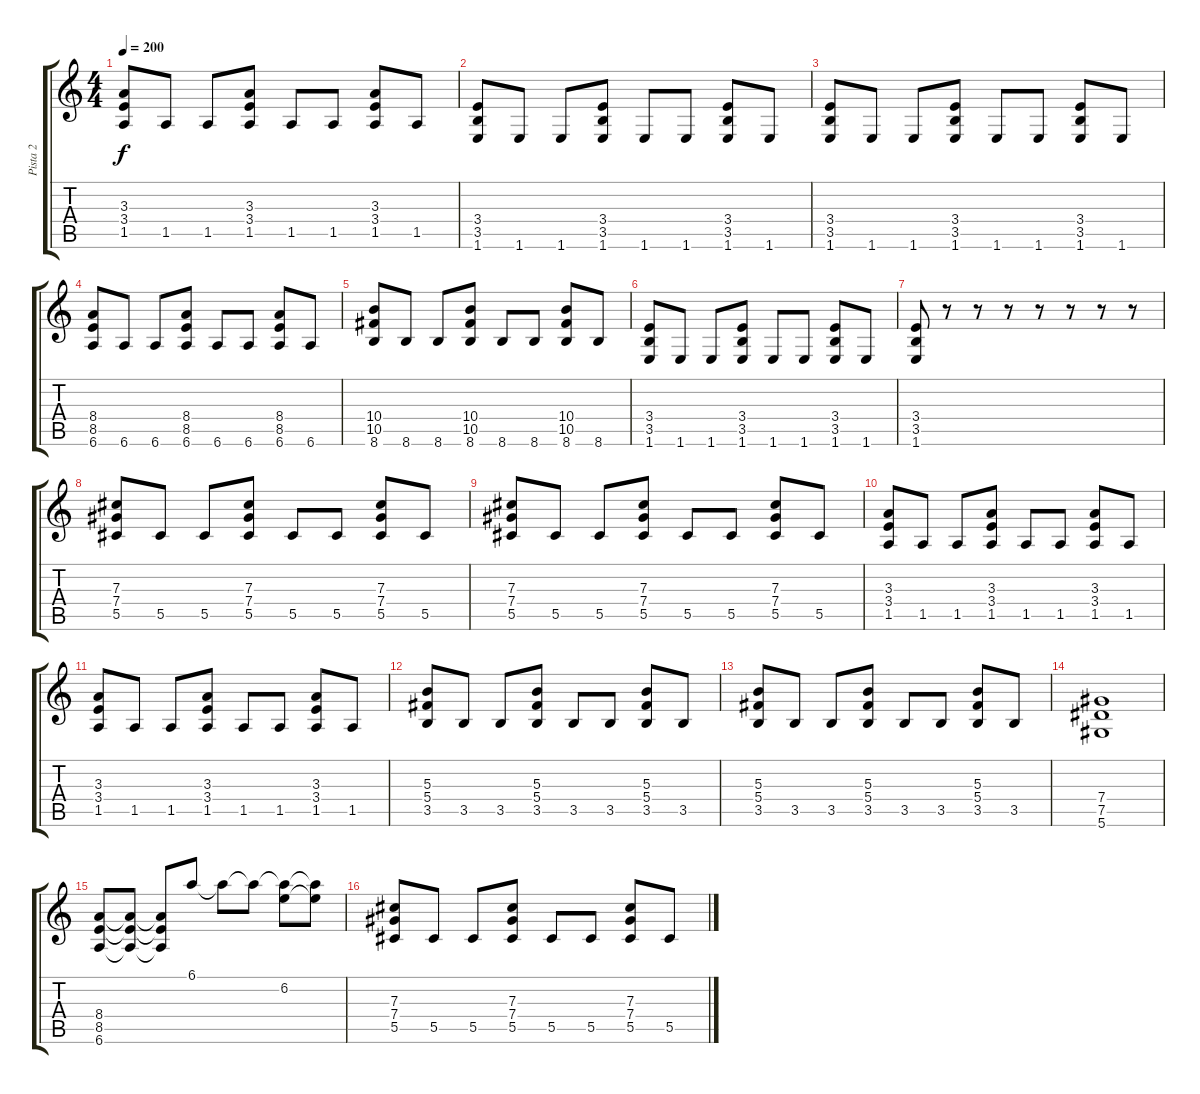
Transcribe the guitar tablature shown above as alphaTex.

\track ("Pista 2" "Pista 2") {instrument distortionguitar}
\staff {score tabs}
\tuning (Eb4 Bb3 Gb3 Db3 Ab2 Eb2) {hide}
\ts (4 4)
\tempo 200
\clef g2
\ks c
(3.3 3.4 1.5).8{dy f} 1.5.8 1.5.8 (3.3 3.4 1.5).8 1.5.8 1.5.8 (3.3 3.4 1.5).8 1.5.8 |
(3.4 3.5 1.6).8 1.6.8 1.6.8 (3.4 3.5 1.6).8 1.6.8 1.6.8 (3.4 3.5 1.6).8 1.6.8 |
(3.4 3.5 1.6).8 1.6.8 1.6.8 (3.4 3.5 1.6).8 1.6.8 1.6.8 (3.4 3.5 1.6).8 1.6.8 |
(8.4 8.5 6.6).8 6.6.8 6.6.8 (8.4 8.5 6.6).8 6.6.8 6.6.8 (8.4 8.5 6.6).8 6.6.8 |
(10.4 10.5 8.6).8 8.6.8 8.6.8 (10.4 10.5 8.6).8 8.6.8 8.6.8 (10.4 10.5 8.6).8 8.6.8 |
(3.4 3.5 1.6).8 1.6.8 1.6.8 (3.4 3.5 1.6).8 1.6.8 1.6.8 (3.4 3.5 1.6).8 1.6.8 |
(3.4 3.5 1.6).8 r.8 r.8 r.8 r.8 r.8 r.8 r.8 |
(7.3 7.4 5.5).8 5.5.8 5.5.8 (7.3 7.4 5.5).8 5.5.8 5.5.8 (7.3 7.4 5.5).8 5.5.8 |
(7.3 7.4 5.5).8 5.5.8 5.5.8 (7.3 7.4 5.5).8 5.5.8 5.5.8 (7.3 7.4 5.5).8 5.5.8 |
(3.3 3.4 1.5).8 1.5.8 1.5.8 (3.3 3.4 1.5).8 1.5.8 1.5.8 (3.3 3.4 1.5).8 1.5.8 |
(3.3 3.4 1.5).8 1.5.8 1.5.8 (3.3 3.4 1.5).8 1.5.8 1.5.8 (3.3 3.4 1.5).8 1.5.8 |
(5.3 5.4 3.5).8 3.5.8 3.5.8 (5.3 5.4 3.5).8 3.5.8 3.5.8 (5.3 5.4 3.5).8 3.5.8 |
(5.3 5.4 3.5).8 3.5.8 3.5.8 (5.3 5.4 3.5).8 3.5.8 3.5.8 (5.3 5.4 3.5).8 3.5.8 |
(7.4 7.5 5.6).1 |
(8.4 8.5 6.6).8 (8.4{t} 8.5{t} 6.6{t}).8 (8.4{t} 8.5{t} 6.6{t}).8 6.1.8 6.1{t}.8 6.1{t}.8 (6.1{t} 6.2).8 (6.1{t} 6.2{t}).8 |
(7.3 7.4 5.5).8 5.5.8 5.5.8 (7.3 7.4 5.5).8 5.5.8 5.5.8 (7.3 7.4 5.5).8 5.5.8
